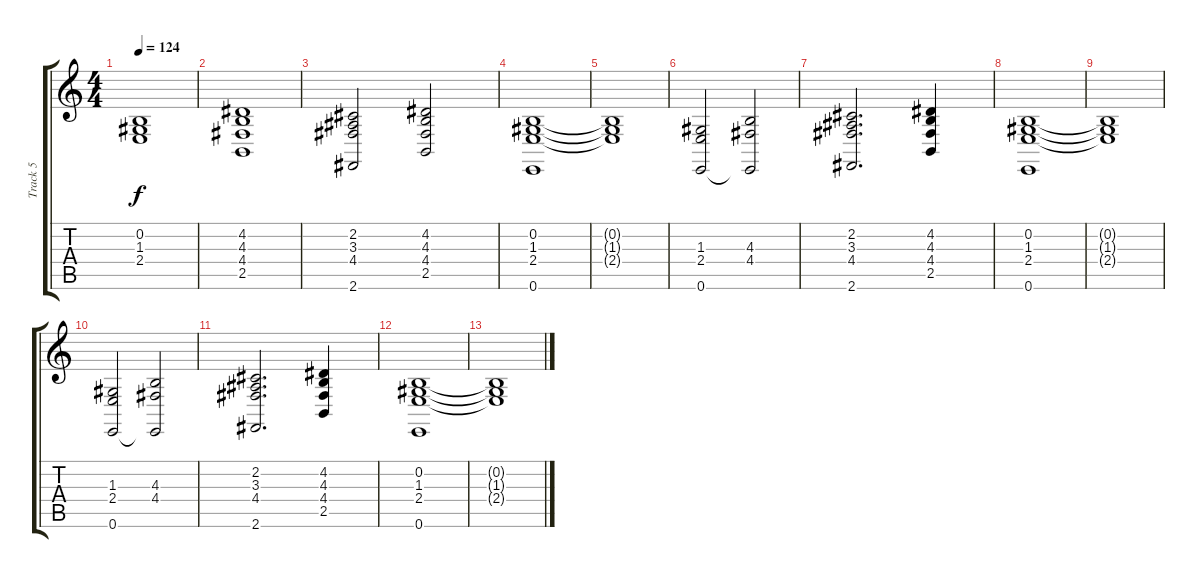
\track ("Track 5" "Track 5") {instrument stringensemble1}
\staff {score tabs}
\tuning (E4 B3 G3 D3 A2 E2) {hide}
\ts (4 4)
\tempo 124
\clef g2
\ks c
(0.2{t} 1.3{t} 2.4{t}).1{dy f} |
(4.2 4.3 4.4 2.5).1 |
(2.2 3.3 4.4 2.6).2 (4.2 4.3 4.4 2.5).2 |
(0.2 1.3 2.4 0.6).1 |
(0.2{t} 1.3{t} 2.4{t}).1 |
(1.3 2.4 0.6).2 (4.3 4.4 0.6{t}).2 |
(2.2 3.3 4.4 2.6).2{d} (4.2 4.3 4.4 2.5).4 |
(0.2 1.3 2.4 0.6).1 |
(0.2{t} 1.3{t} 2.4{t}).1 |
(1.3 2.4 0.6).2 (4.3 4.4 0.6{t}).2 |
(2.2 3.3 4.4 2.6).2{d} (4.2 4.3 4.4 2.5).4 |
(0.2 1.3 2.4 0.6).1 |
(0.2{t} 1.3{t} 2.4{t}).1
